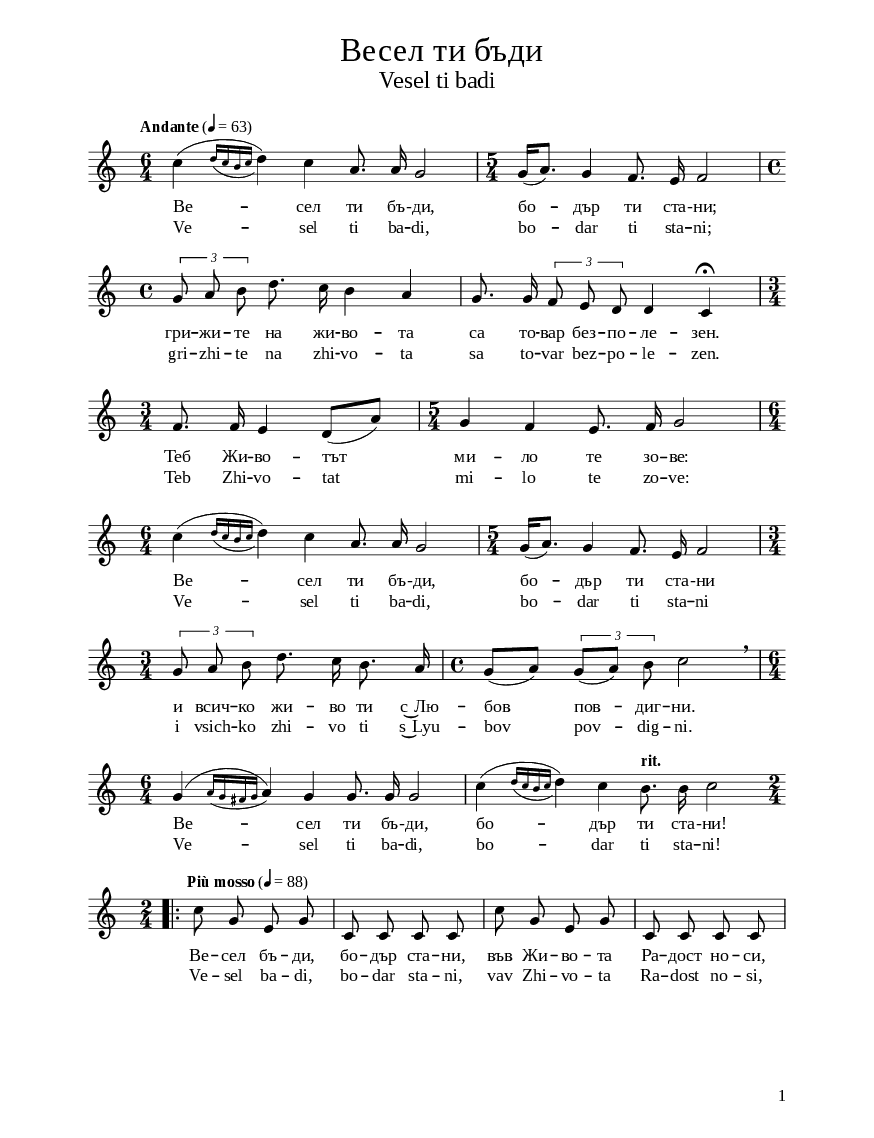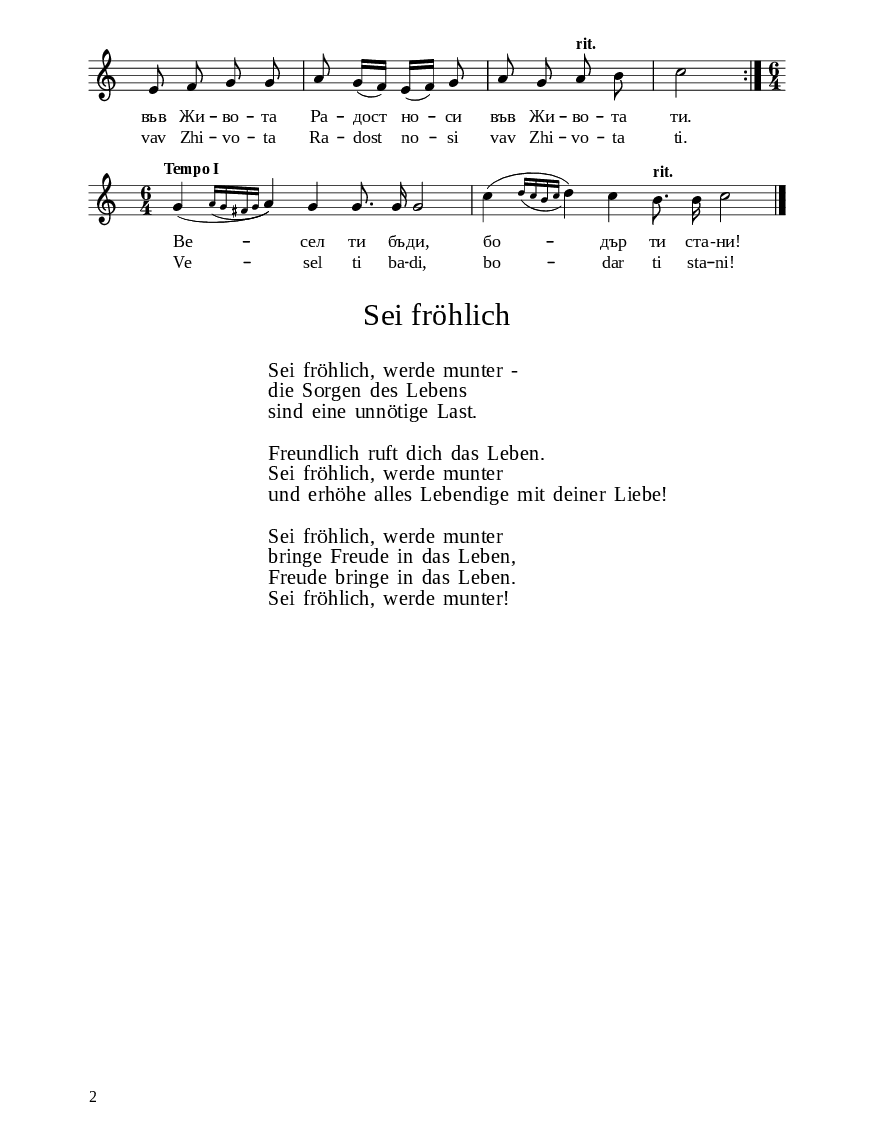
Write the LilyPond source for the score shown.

\version "2.22.1"

% include paper part and global functions
\include "include/globals.ily"

\bookpart {
  \include "include/bookpart-paper.ily"
  \score {
    \include "include/score-layout.ily"


    \new Voice \absolute  {
      \clef treble
      \key c \major
      \time 6/4
      \tempoFunc "Andante" 4 "63"

      %\override Score.NoteSpacing.stem-spacing-correction = #-2
      c''4 ( \acciaccatura { d''16 c'' b' c'' } d''4 ) c'' \autoBeamOff a'8. a'16 g'2 |\time 5/4 g'16[( a'8. )] g'4 f'8. e'16 f'2 | \time 4/4 \break

      \tuplet 3/2 {g'8 a' b'} d''8. c''16 b'4 a'4 | g'8. g'16 \tuplet 3/2 {f'8 e'8 d'8 } d'4 c'4\fermata | \time 3/4 \break

      f'8. f'16 e'4 d'8[(a'8)] | \time 5/4 g'4 f' e'8. f'16 g'2 | \time 6/4 \break


      c''4 ( \acciaccatura { d''16[ c'' b' c'' ]} d''4 ) c'' a'8. a'16 g'2 |\time 5/4 g'16[( a'8.)] \autoBeamOff  g'4 f'8.e'16 f'2 | \time 3/4 \break


      \tuplet 3/2 {g'8 a' b'} d''8. c''16 b'8. a'16 | \time 4/4 g'8[(a'8)] \tuplet 3/2 {g'8[(a'8)] b'8} c''2 \breathe | \time 6/4 \break

      \slurUp g'4(  \acciaccatura { a'16[g' fis' g']} a'4)  \slurNeutral g'4 g'8. g'16 g'2 | c''4( \acciaccatura { d''16[ c'' b' c'' ]} d''4) c''4 \tempo "rit." b'8. b'16 c''2 | \time 2/4 \break

      \bar ".|:"


      \tempoFunc   "            Più mosso" 4 "88"
      c''8 g' e' g' | c' c' c' c' | c'' g' e' g' | c' c' c' c' | \break

      \pageBreak

      e' f' g' g'  | a' g'16([f']) e'([f']) g'8 | a' g' \tempo "rit." a' b' | c''2 | \bar ":|." \time 6/4 \break

      \tempo "      Tempo I" g'4(  \acciaccatura { a'16[g' fis' g']} a'4) g'4 g'8. g'16 g'2 | c''4( \acciaccatura { d''16[ c'' b' c'' ]} d''4) c''4 \tempo "rit." b'8. b'16 c''2 | \bar "|."
    }

    \addlyrics {
      Ве -- сел ти бъ -- "-ди," бо -- дър ти ста -- "-ни;"
      гри  -- жи -- те на жи -- во -- та
      са то -- вар без -- по -- ле -- зен.
      Теб Жи -- во -- тът ми -- ло те зо -- ве:
      Ве  -- сел ти бъ -- "-ди," бо -- дър ти ста -- "-ни"
      и всич -- ко жи -- во ти с~Лю -- бов пов  -- диг -- ни.
      Ве -- сел ти бъ -- "-ди," бо -- дър ти ста -- "-ни!"
      Ве -- сел бъ -- ди, бо -- дър ста -- ни,
      във Жи -- во -- та Ра -- дост но -- си,
      във Жи -- во -- та Ра -- дост но -- си
      във Жи -- во -- та ти.
      Ве -- сел ти бъ -- ди, бо -- дър ти ста -- "-ни!"
    }

    \addlyrics {
      Ve -- sel ti ba -- di, bo -- dar ti sta -- ni;
      gri  -- zhi -- te na zhi -- vo -- ta
      sa to -- var bez -- po -- le -- zen.
      Teb Zhi -- vo -- tat mi -- lo te zo -- ve:
      Ve  -- sel ti ba -- di, bo -- dar ti sta -- ni
      i vsich -- ko zhi -- vo ti s~Lyu -- bov pov  -- dig -- ni.
      Ve -- sel ti ba -- di, bo -- dar ti sta -- ni!
      Ve -- sel ba -- di, bo -- dar sta -- ni,
      vav Zhi -- vo -- ta Ra -- dost no -- si,
      vav Zhi -- vo -- ta Ra -- dost no -- si
      vav Zhi -- vo -- ta ti.
      Ve -- sel ti ba -- di, bo -- dar ti sta -- ni!
    }


    \header {
      title = \titleFunc " Весел ти бъди" "Vesel ti badi"
    }

    \midi{}

  } % score

  %\markup \dc-one "D.C."
  


  % include foreign translation(s) of the song
  \version "2.22.0"

\markup \fill-line { \fontsize #6 "Sei fröhlich" }
\markup \null
\markup \null
\markup \fontsize #+2.5 {
  \hspace #16
  \override #'(baseline-skip . 2)

  \column {
    \line { " " }

\line { " "Sei fröhlich, werde munter -}

\line { " "die Sorgen des Lebens}

\line { " "sind eine unnötige Last.}
\line { " " }

\line { " "Freundlich ruft dich das Leben. }

\line { " "Sei fröhlich, werde munter}

\line { " "und erhöhe alles Lebendige mit deiner Liebe!}
\line { " " }

\line { " "Sei fröhlich, werde munter}

\line { " "bringe Freude in das Leben,}

\line { " "Freude bringe in das Leben. }

\line { " "Sei fröhlich, werde munter! }

  }
}


} % bookpart
